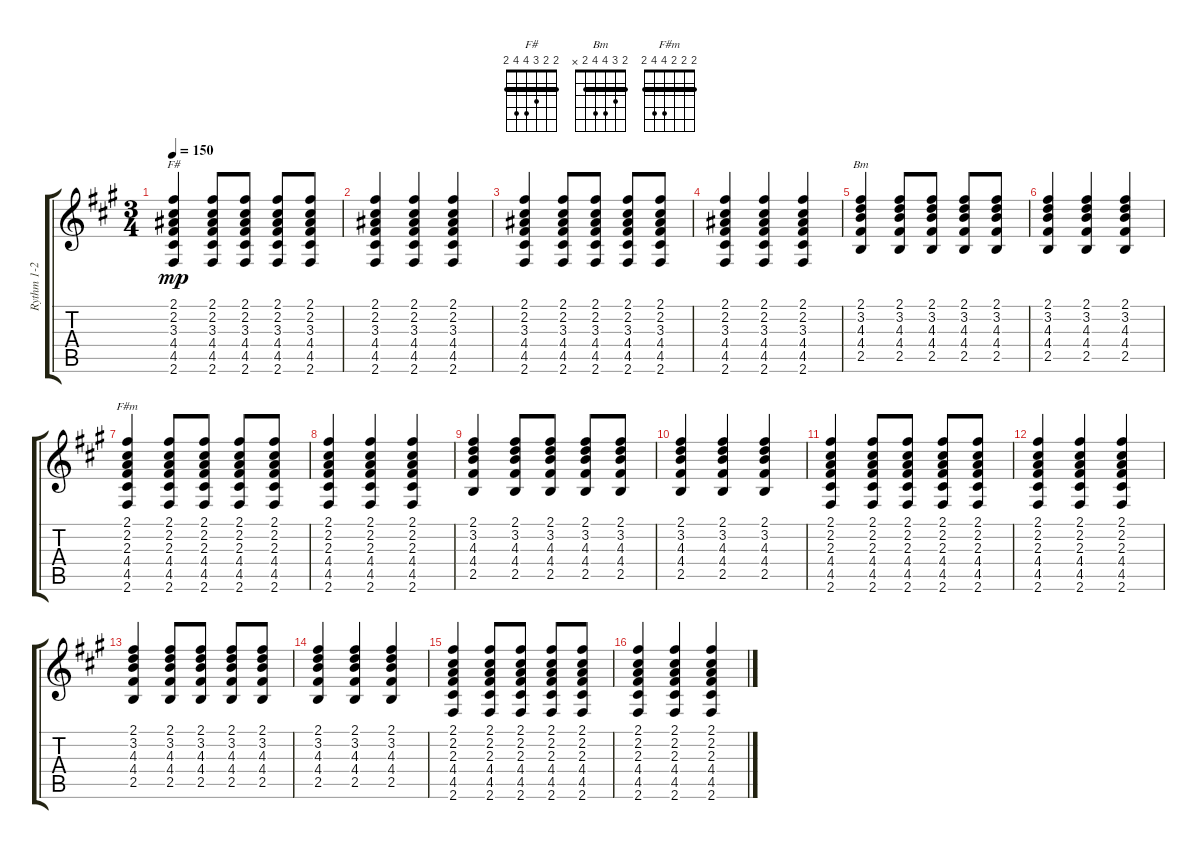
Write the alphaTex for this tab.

\track ("Rythm 1-2" "Rythm 1-2") {instrument acousticguitarnylon}
\staff {score tabs}
\tuning (E4 B3 G3 D3 A2 E2) {hide}
\chord ("F#" 2 2 3 4 4 2) {barre 2}
\chord ("Bm" 2 3 4 4 2 x) {barre 2}
\chord ("F#m" 2 2 2 4 4 2) {barre 2}
\ts (3 4)
\tempo 150
\clef g2
\ks f#minor
(2.1 2.2 3.3 4.4 4.5 2.6).4{ch "F#" dy mp} (2.1 2.2 3.3 4.4 4.5 2.6).8 (2.1 2.2 3.3 4.4 4.5 2.6).8 (2.1 2.2 3.3 4.4 4.5 2.6).8 (2.1 2.2 3.3 4.4 4.5 2.6).8 |
(2.1 2.2 3.3 4.4 4.5 2.6).4 (2.1 2.2 3.3 4.4 4.5 2.6).4 (2.1 2.2 3.3 4.4 4.5 2.6).4 |
(2.1 2.2 3.3 4.4 4.5 2.6).4 (2.1 2.2 3.3 4.4 4.5 2.6).8 (2.1 2.2 3.3 4.4 4.5 2.6).8 (2.1 2.2 3.3 4.4 4.5 2.6).8 (2.1 2.2 3.3 4.4 4.5 2.6).8 |
(2.1 2.2 3.3 4.4 4.5 2.6).4 (2.1 2.2 3.3 4.4 4.5 2.6).4 (2.1 2.2 3.3 4.4 4.5 2.6).4 |
(2.1 3.2 4.3 4.4 2.5).4{ch "Bm"} (2.1 3.2 4.3 4.4 2.5).8 (2.1 3.2 4.3 4.4 2.5).8 (2.1 3.2 4.3 4.4 2.5).8 (2.1 3.2 4.3 4.4 2.5).8 |
(2.1 3.2 4.3 4.4 2.5).4 (2.1 3.2 4.3 4.4 2.5).4 (2.1 3.2 4.3 4.4 2.5).4 |
(2.1 2.2 2.3 4.4 4.5 2.6).4{ch "F#m"} (2.1 2.2 2.3 4.4 4.5 2.6).8 (2.1 2.2 2.3 4.4 4.5 2.6).8 (2.1 2.2 2.3 4.4 4.5 2.6).8 (2.1 2.2 2.3 4.4 4.5 2.6).8 |
(2.1 2.2 2.3 4.4 4.5 2.6).4 (2.1 2.2 2.3 4.4 4.5 2.6).4 (2.1 2.2 2.3 4.4 4.5 2.6).4 |
(2.1 3.2 4.3 4.4 2.5).4 (2.1 3.2 4.3 4.4 2.5).8 (2.1 3.2 4.3 4.4 2.5).8 (2.1 3.2 4.3 4.4 2.5).8 (2.1 3.2 4.3 4.4 2.5).8 |
(2.1 3.2 4.3 4.4 2.5).4 (2.1 3.2 4.3 4.4 2.5).4 (2.1 3.2 4.3 4.4 2.5).4 |
(2.1 2.2 2.3 4.4 4.5 2.6).4 (2.1 2.2 2.3 4.4 4.5 2.6).8 (2.1 2.2 2.3 4.4 4.5 2.6).8 (2.1 2.2 2.3 4.4 4.5 2.6).8 (2.1 2.2 2.3 4.4 4.5 2.6).8 |
(2.1 2.2 2.3 4.4 4.5 2.6).4 (2.1 2.2 2.3 4.4 4.5 2.6).4 (2.1 2.2 2.3 4.4 4.5 2.6).4 |
(2.1 3.2 4.3 4.4 2.5).4 (2.1 3.2 4.3 4.4 2.5).8 (2.1 3.2 4.3 4.4 2.5).8 (2.1 3.2 4.3 4.4 2.5).8 (2.1 3.2 4.3 4.4 2.5).8 |
(2.1 3.2 4.3 4.4 2.5).4 (2.1 3.2 4.3 4.4 2.5).4 (2.1 3.2 4.3 4.4 2.5).4 |
(2.1 2.2 2.3 4.4 4.5 2.6).4 (2.1 2.2 2.3 4.4 4.5 2.6).8 (2.1 2.2 2.3 4.4 4.5 2.6).8 (2.1 2.2 2.3 4.4 4.5 2.6).8 (2.1 2.2 2.3 4.4 4.5 2.6).8 |
(2.1 2.2 2.3 4.4 4.5 2.6).4 (2.1 2.2 2.3 4.4 4.5 2.6).4 (2.1 2.2 2.3 4.4 4.5 2.6).4
